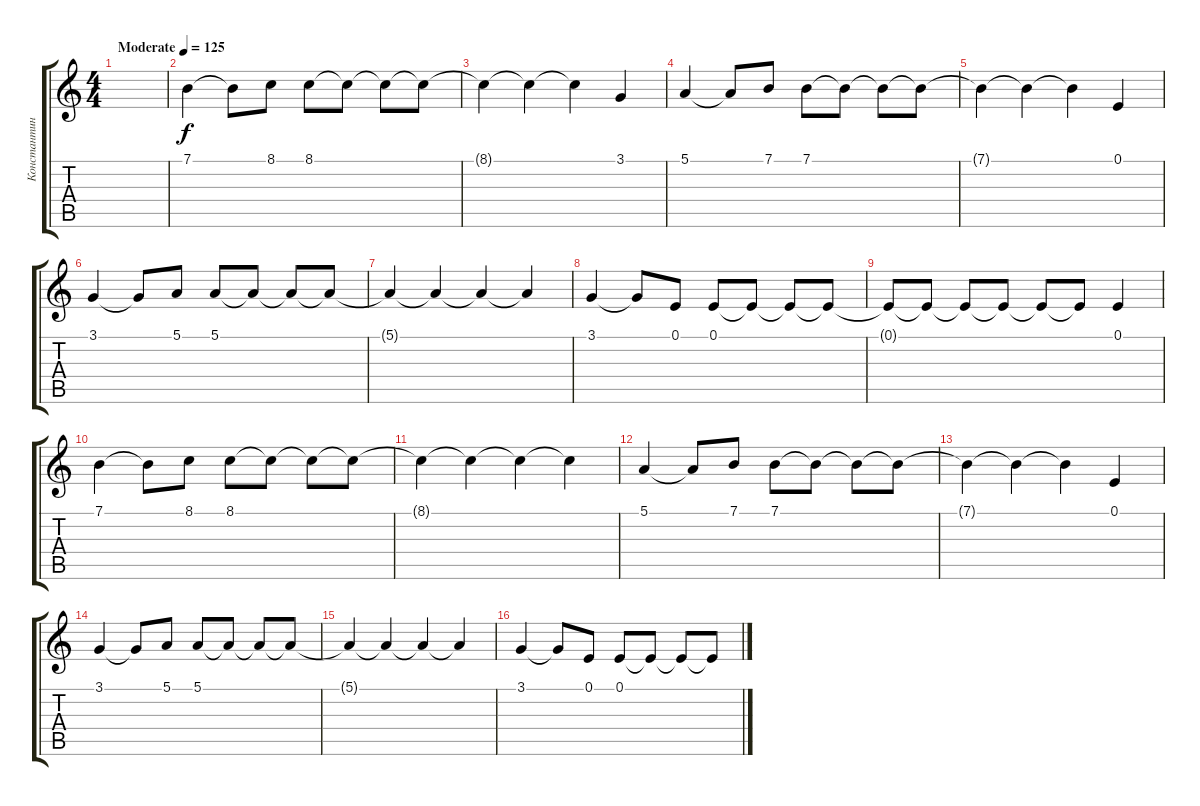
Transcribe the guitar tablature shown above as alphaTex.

\track ("Константин Бекрев" "Константин") {instrument synthstrings2}
\staff {score tabs}
\tuning (E4 B3 G3 D3 A2 E2) {hide}
\ts (4 4)
\tempo (125 "Moderate")
\clef g2
\ks c
|
7.1.4 7.1{t}.8 8.1.8 8.1.8 8.1{t}.8 8.1{t}.8 8.1{t}.8 |
8.1{t}.4 8.1{t}.4 8.1{t}.4 3.1.4 |
5.1.4 5.1{t}.8 7.1.8 7.1.8 7.1{t}.8 7.1{t}.8 7.1{t}.8 |
7.1{t}.4 7.1{t}.4 7.1{t}.4 0.1.4 |
3.1.4 3.1{t}.8 5.1.8 5.1.8 5.1{t}.8 5.1{t}.8 5.1{t}.8 |
5.1{t}.4 5.1{t}.4 5.1{t}.4 5.1{t}.4 |
3.1.4 3.1{t}.8 0.1.8 0.1.8 0.1{t}.8 0.1{t}.8 0.1{t}.8 |
0.1{t}.8 0.1{t}.8 0.1{t}.8 0.1{t}.8 0.1{t}.8 0.1{t}.8 0.1.4 |
7.1.4 7.1{t}.8 8.1.8 8.1.8 8.1{t}.8 8.1{t}.8 8.1{t}.8 |
8.1{t}.4 8.1{t}.4 8.1{t}.4 8.1{t}.4 |
5.1.4 5.1{t}.8 7.1.8 7.1.8 7.1{t}.8 7.1{t}.8 7.1{t}.8 |
7.1{t}.4 7.1{t}.4 7.1{t}.4 0.1.4 |
3.1.4 3.1{t}.8 5.1.8 5.1.8 5.1{t}.8 5.1{t}.8 5.1{t}.8 |
5.1{t}.4 5.1{t}.4 5.1{t}.4 5.1{t}.4 |
3.1.4 3.1{t}.8 0.1.8 0.1.8 0.1{t}.8 0.1{t}.8 0.1{t}.8
